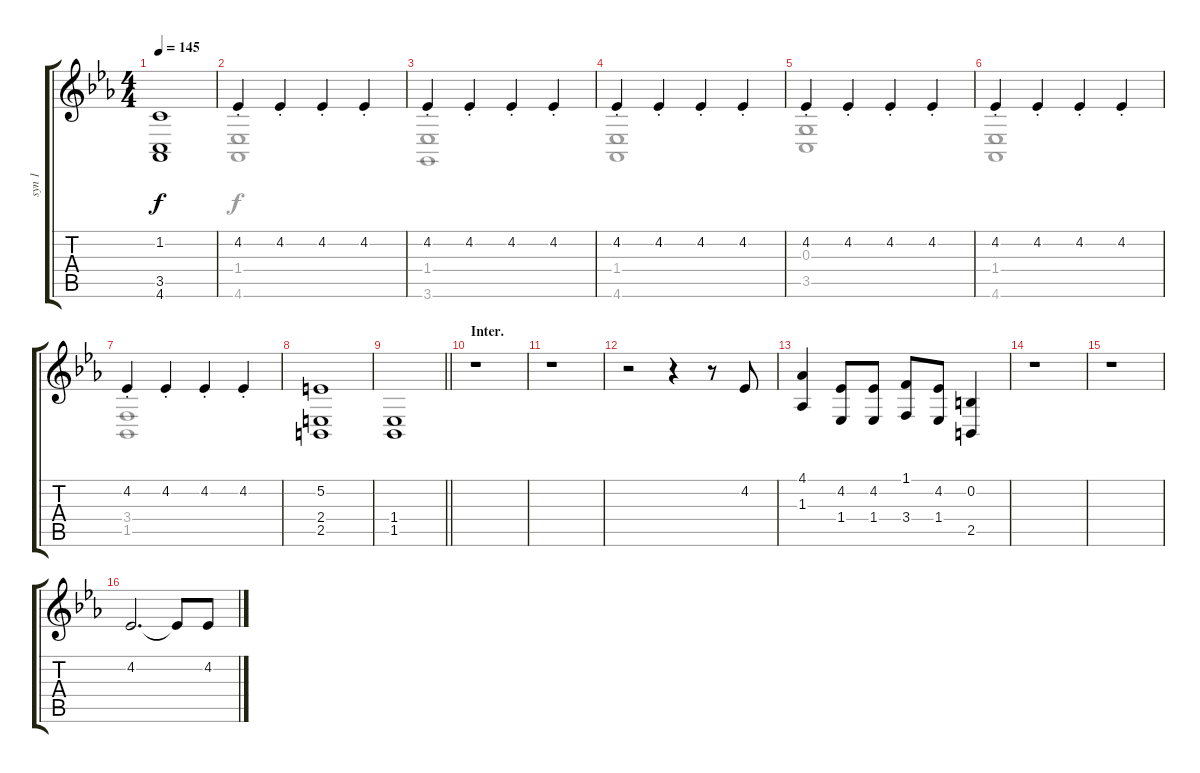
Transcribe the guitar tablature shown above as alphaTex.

\track ("syn 1" "syn 1") {instrument synthstrings1}
\staff {score tabs}
\tuning (E4 B3 G3 D3 A2 E2) {hide}
\voice
\ts (4 4)
\tempo 145
\clef g2
\ks eb
(1.2 3.5 4.6).1{dy f} |
4.2{st}.4 4.2{st}.4 4.2{st}.4 4.2{st}.4 |
4.2{st}.4 4.2{st}.4 4.2{st}.4 4.2{st}.4 |
4.2{st}.4 4.2{st}.4 4.2{st}.4 4.2{st}.4 |
4.2{st}.4 4.2{st}.4 4.2{st}.4 4.2{st}.4 |
4.2{st}.4 4.2{st}.4 4.2{st}.4 4.2{st}.4 |
4.2{st}.4 4.2{st}.4 4.2{st}.4 4.2{st}.4 |
(5.2 2.4 2.5).1 |
\barLineRight lightlight
(1.4 1.5).1 |
\section ("" "Inter.")
r.1 |
r.1 |
r.2 r.4 r.8 4.2.8 |
(4.1 1.3).4 (4.2 1.4).8 (4.2 1.4).8 (1.1 3.4).8 (4.2 1.4).8 (0.2 2.5).4 |
r.1 |
r.1 |
4.2.2{d} 4.2{t}.8 4.2.8
\voice
\clef g2
\ottava regular
\simile none
\ks eb
|
(1.4 4.6).1 |
(1.4 3.6).1 |
(1.4 4.6).1 |
(0.3 3.5).1 |
(1.4 4.6).1 |
(3.4 1.5).1 |
|
\barLineRight lightlight
|
|
|
|
|
|
|
